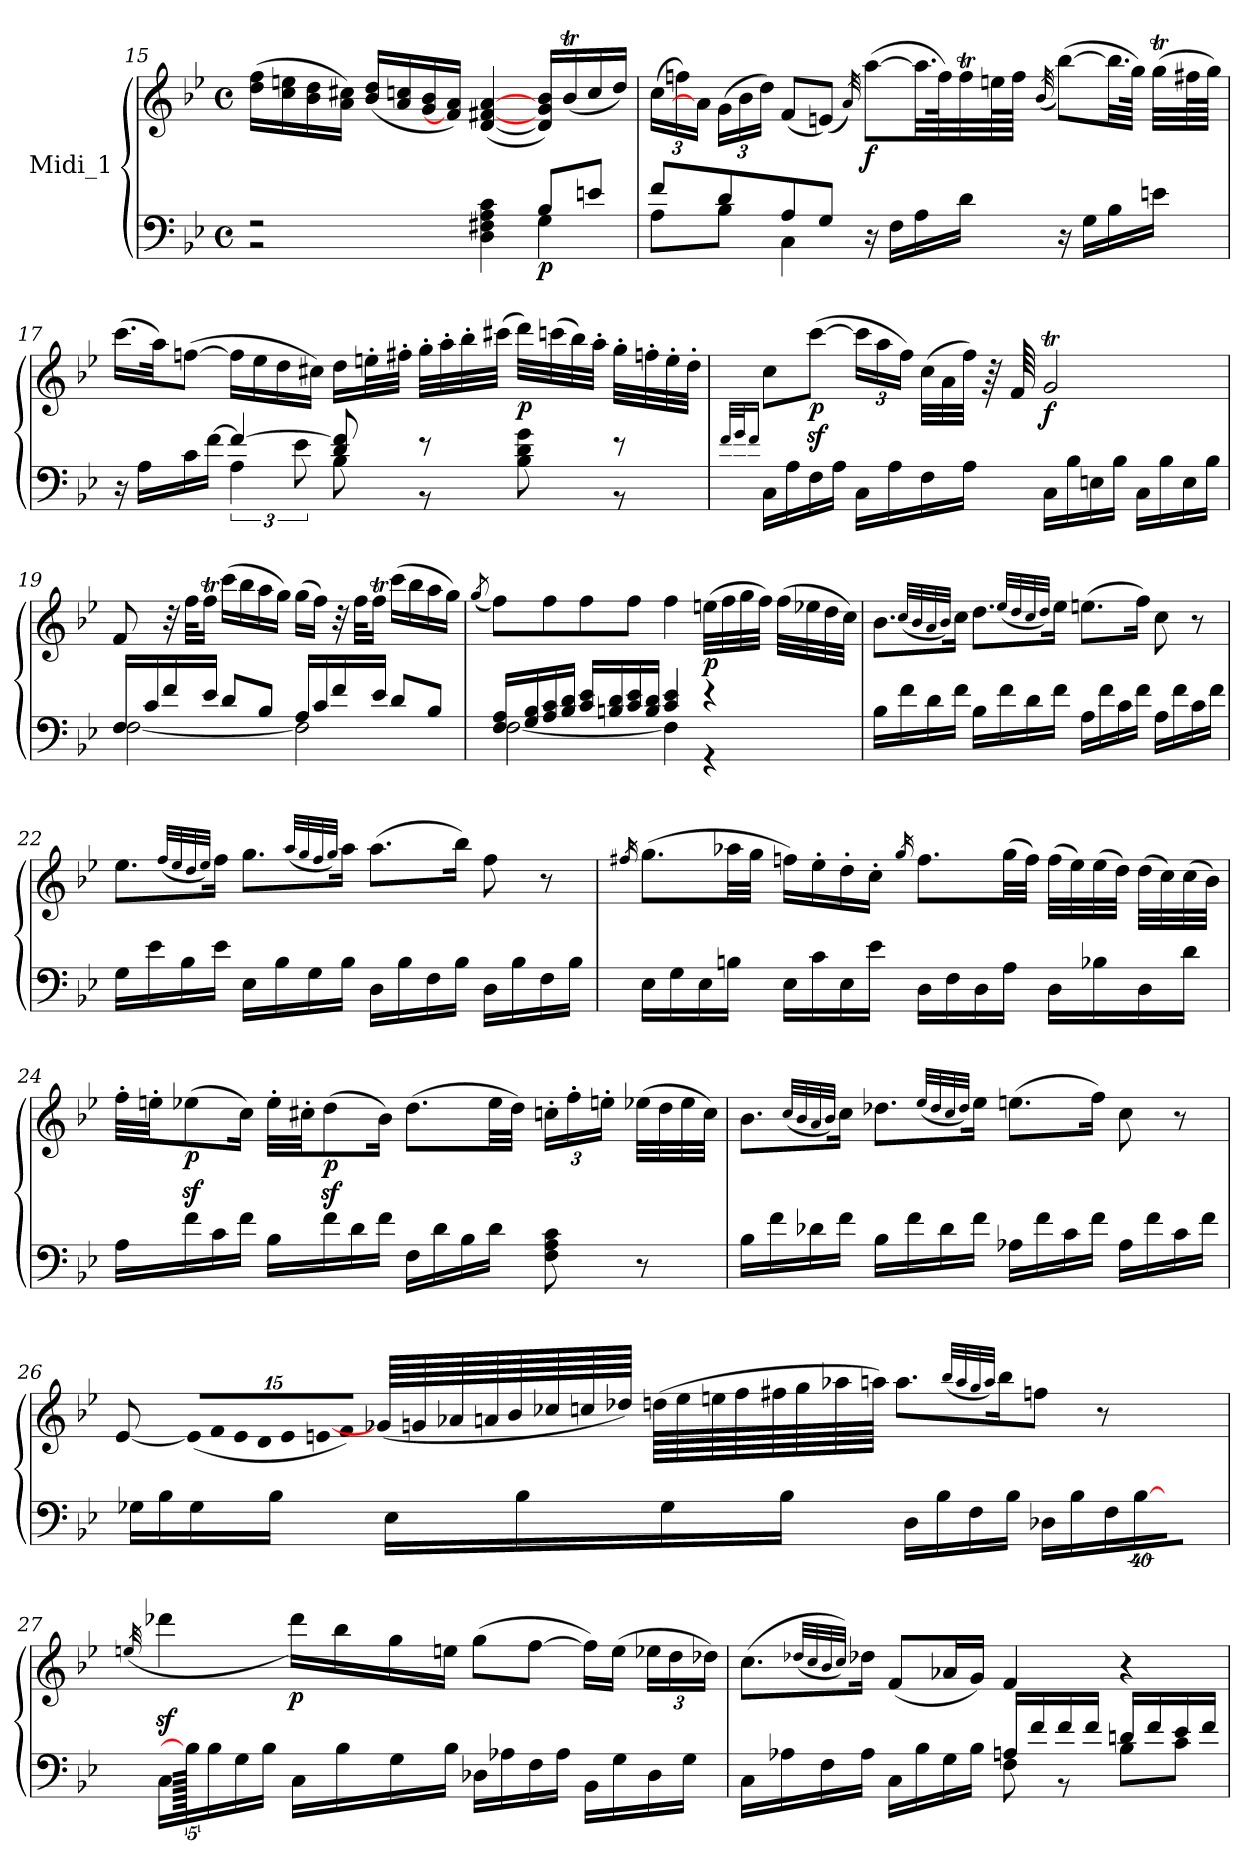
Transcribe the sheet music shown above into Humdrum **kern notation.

**kern	**kern	**dynam
*part1	*part1	*part1
*staff2	*staff1	*staff1/2
*I"Midi_1	*	*
!!LO:LB:g=z
*clefF4	*clefG2	*
*k[b-e-]	*k[b-e-]	*
*B-:	*B-:	*
*M4/4	*M4/4	*
*met(c)	*met(c)	*
=15	=15	=15
*^	*	*
2r	2r	(>16dd\ 16ff\LL	.
.	.	16cc\ 16een\	.
.	.	16b-\ 16dd\	.
.	.	16a\ 16cc#X\JJ)	.
.	.	(<16b-/ 16dd/LL	.
.	.	16a/ 16ccn/	.
.	.	16g/ 16b-/	.
.	.	16f#/] 16a/JJ)	.
4D\ 4F#X\ 4A\ 4c\	4ryy	(>[4d/ [4f#X/ [4a/	.
!	!	!	!LO:DY:b=2
8B-/L	4G\	16d/] 16g/ 16b-/LL)	p
.	.	(<16b-T/	.
8en/J	.	16cc/	.
.	.	16dd/JJ)	.
=16	=16	=16	=16
*	*	*Xbrackettup	*
8f/L	8A\L	(>24cc\LL	.
.	.	24ffni\)	.
.	.	24a\JJ]	.
8d/	8B-\J	(>24g\LL	.
.	.	24b-\	.
.	.	24dd\JJ)	.
8A/	4C\	(<8f/L	.
8G/J	.	(<8en/J)	.
.	.	32qa/)	.
!	!	!	!LO:DY:b
16r	2ryy	(>[8aa\L	f
16F\LL	.	.	.
16A\	.	32.aa\LL]	.
.	.	64ff\K)	.
16d\JJ	.	32ffT\	.
.	.	64een\L	.
.	.	64ff\JJJJ	.
.	.	(<32qb-/	.
16r	.	(>[8bb-\L)	.
16G\LL	.	.	.
16B-\	.	32.bb-\LL]	.
.	.	64gg\JJJk)	.
16en\JJ	.	(>32ggT\LLL	.
.	.	64ff#X\L	.
.	.	64gg\JJJJ)	.
!!LO:PB:g=z
=17	=17	=17	=17
16r	4ryy	(>16.ccc\LL	.
16A\LL	.	.	.
.	.	32aa\JK)	.
16c\	.	(>[8ffni\J	.
[16f\JJ	.	.	.
4f/_	6A\	16ff\LL]	.
.	.	16ee-i\	.
.	.	16dd\	.
.	12e-i\	.	.
.	.	16cc#X\JJ)	.
8d/ 8f/]	8B-\	16dd\LL	.
.	.	32een'\L	.
.	.	32ff#X'\JJJ	.
8r	8r	32gg'\LLL	.
.	.	32aa'\	.
.	.	32bb-'\	.
.	.	(>32ccc#X\JJJ	.
!	!	!	!LO:DY:b
8ryy	8B-\ 8d\ 8g\	32ddd\LLL)	p
.	.	(>32cccn\	.
.	.	32bb-\)	.
.	.	32aa'\JJJ	.
8r	8r	32gg'\LLL	.
.	.	32ffn'\	.
.	.	32ee'\	.
.	.	32dd'\JJJ	.
!!LO:LB:g=z
=18	=18	=18	=18
32qf/LLL	.	.	.
32qg/J	.	.	.
16qf/JJ	.	.	.
16C\LL	2ryy	8cc\L	.
16A\	.	.	.
!	!	!	!LO:DY:b
16F\	.	(>[8cccz<\J	p
16A\JJ	.	.	.
16C\LL	.	24ccc\LL]	.
.	.	24aa\	.
16A\	.	.	.
.	.	24ff\JJ)	.
16F\	.	(>32cc\LLL	.
.	.	32a\	.
16A\JJ	.	32ff\JJJ)	.
.	.	64r	.
.	.	64f/	.
!	!	!	!LO:DY:b
16C\LL	2ryy	2gT/	f
16B-\	.	.	.
16En\	.	.	.
16B-\JJ	.	.	.
16C\LL	.	.	.
16B-\	.	.	.
16E\	.	.	.
16B-\JJ	.	.	.
=19	=19	=19	=19
16F/LL	[2F\	8f/	.
16c/	.	.	.
16f/	.	32r	.
.	.	32ff\KLL	.
16e-i/JJ	.	16ffT\JJ	.
8d/L	.	(>16ccc\LL	.
.	.	16bb-\	.
8B-/J	.	16aa\	.
.	.	16gg\JJ)	.
16A/LL	2F\]	(>16gg\LL	.
16c/	.	16ff\JJ)	.
16f/	.	32r	.
.	.	32ff\KLL	.
16e-/JJ	.	16ffT\JJ	.
8d/L	.	(>16ccc\LL	.
.	.	16bb-\	.
8B-/J	.	16aa\	.
.	.	16gg\JJ)	.
!!LO:LB:g=z
=20	=20	=20	=20
.	.	(<8qgg/	.
16F/ 16A/LL	[2F\	8ff\L)	.
16G/ 16B-/	.	.	.
16A/ 16c/	.	8ff\	.
16B-/ 16d/JJ	.	.	.
16c/ 16e-i/LL	.	8ff\	.
16Bn/ 16d/	.	.	.
16c/ 16e-/	.	8ff\J	.
16B/ 16d/JJ	.	.	.
4c/ 4e-/	4F\]	4ff\	.
!	!	!	!LO:DY:b
4r	4r	(>32een\LLL	p
.	.	32ff\	.
.	.	32gg\	.
.	.	32ff\JJJ)	.
.	.	(>32ff\LLL	.
.	.	32ee-X\	.
.	.	32dd\	.
.	.	32cc\JJJ)	.
*v	*v	*	*
!!LO:LB:g=z
=21	=21	=21
16B-\LL	8.b-\L	.
16f\	.	.
16d\	.	.
.	(>32qcc/LLL	.
.	32qb-/	.
.	32qa/	.
.	32qb-/JJJ)	.
16f\JJ	16cc\Jk	.
16B-\LL	8.dd\L	.
16f\	.	.
16d\	.	.
.	(>32qee-/LLL	.
.	32qdd/	.
.	32qcc/	.
.	32qdd/JJJ)	.
16f\JJ	16ee-\Jk	.
16A\LL	(>8.een\L	.
16f\	.	.
16c\	.	.
16f\JJ	16ff\Jk)	.
16A\LL	8cc\	.
16f\	.	.
16c\	8r	.
16f\JJ	.	.
=22	=22	=22
16G\LL	8.ee-i\L	.
16e-\	.	.
16B-\	.	.
.	(>32qff/LLL	.
.	32qee-/	.
.	32qdd/	.
.	32qee-/JJJ)	.
16e-\JJ	16ff\Jk	.
16E-\LL	8.gg\L	.
16B-\	.	.
16G\	.	.
.	(>32qaa/LLL	.
.	32qgg/	.
.	32qff/	.
.	32qgg/JJJ)	.
16B-\JJ	16aa\Jk	.
16D\LL	(>8.aa\L	.
16B-\	.	.
16F\	.	.
16B-\JJ	16bb-\Jk)	.
16D\LL	8ff\	.
16B-\	.	.
16F\	8r	.
16B-\JJ	.	.
!!LO:LB:g=z
=23	=23	=23
.	16qff#X/	.
16E-\LL	(>8.gg\L	.
16G\	.	.
16E-\	.	.
16Bn\JJ	32aa-X\LL	.
.	32gg\JJJ	.
16E-\LL	16ffn\LL)	.
16c\	16ee-'\	.
16E-\	16dd'\	.
16e-\JJ	16cc'\JJ	.
.	16qgg/	.
16D\LL	8.ff\L	.
16F\	.	.
16D\	.	.
16A\JJ	(>32gg\LL	.
.	32ff\JJJ)	.
16D\LL	(>32ff\LLL	.
.	32ee-\)	.
16B-X\	(>32ee-\	.
.	32dd\JJJ)	.
16D\	(>32dd\LLL	.
.	32cc\)	.
16d\JJ	(>32cc\	.
.	32b-\JJJ)	.
!!LO:LB:g=z
=24	=24	=24
16A\LL	32ff'\LLL	.
.	32een'\JJ	.
!	!	!LO:DY:b
16f\	(>8ee-Xz<\	p
16c\	.	.
16f\JJ	16cc\Jk)	.
16B-\LL	32ee-'\LLL	.
.	32cc#X'\JJ	.
!	!	!LO:DY:b
16f\	(>8ddz<\	p
16d\	.	.
16f\JJ	16b-\Jk)	.
16F\LL	(>8.dd\L	.
16d\	.	.
16B-\	.	.
16d\JJ	32ee-\LL	.
.	32dd\JJJ)	.
8F\ 8A\ 8c\	24ccn'\LL	.
.	24ff'\	.
.	24een'\JJ	.
8r	(>32ee-X\LLL	.
.	32dd\	.
.	32ee-\	.
.	32cc\JJJ)	.
!!LO:PB:g=z
=25	=25	=25
16B-\LL	8.b-\L	.
16f\	.	.
16d-X\	.	.
.	(>32qcc/LLL	.
.	32qb-/	.
.	32qa/	.
.	32qb-/JJJ)	.
16f\JJ	16cc\Jk	.
16B-\LL	8.dd-X\L	.
16f\	.	.
16d-\	.	.
.	(>32qee-/LLL	.
.	32qdd-/	.
.	32qcc/	.
.	32qdd-/JJJ)	.
16f\JJ	16ee-\Jk	.
16A-X\LL	(>8.een\L	.
16f\	.	.
16c\	.	.
16f\JJ	16ff\Jk)	.
16A-\LL	8cc\	.
16f\	.	.
16c\	8r	.
16f\JJ	.	.
!!LO:LB:g=z
=26	=26	=26
640ryy	[8e-/	.
16G-X\LL	.	.
16B-\	.	.
!	!LO:N:vis=64	!
.	(<60e-/LLLL]	.
16G-\	.	.
!	!LO:N:vis=64	!
.	60f/	.
.	1920ryy	.
!	!LO:N:vis=64	!
.	60e-/	.
!	!LO:N:vis=64	!
.	60d/	.
16B-\JJ	.	.
.	960ryy	.
!	!LO:N:vis=64	!
.	60e-/	.
!	!LO:N:vis=64	!
.	60en/	.
.	1920ryy	.
!	!LO:N:vis=64	!
.	60f/JJJJ)	.
.	(<64g-X/LLLL]	.
16E-\LL	.	.
.	64gn/	.
.	64a-X/	.
.	64an/	.
.	64b-/	.
16B-\	.	.
.	64cc-X/	.
.	64ccn/	.
.	64dd-X/JJJJ)	.
.	(>64ddn\LLLL	.
16G-\	.	.
.	64ee-\	.
.	64een\	.
.	64ff\	.
.	64ff#X\	.
16B-\JJ	.	.
.	64gg\	.
.	64aa-X\	.
.	64aan\JJJJ)	.
.	8.aa\L	.
16D\LL	.	.
16B-\	.	.
16F\	.	.
.	(>32qbb-/LLL	.
.	32qaa/	.
.	32qgg/	.
.	32qaa/JJJ)	.
.	16bb-\K	.
16B-\JJ	.	.
.	8ffn\J	.
16D-X\LL	.	.
16B-\	.	.
.	8r	.
16F\	.	.
[640%39B-\JJ	.	.
.	160ryy	.
640ryy	960ryy	.
!	!LO:N:vis=128...	!
.	120..ryy	.
!LO:N:vis=128...	!	!
120..ryy	.	.
!	!LO:N:vis=64	!
.	1920%29ryy	.
!LO:N:vis=64	!	!
1920%29ryy	.	.
.	1920ryy	.
!!LO:LB:g=z
=27	=27	=27
.	(>32qeen/	.
*^	*	*
16C\LL	2ryy	4ddd-Xz<\	.
640B-\JJ]	.	.	.
16B-\	.	.	.
16G\	.	.	.
16B-\JJ	.	.	.
!	!	!	!LO:DY:b
.	.	960ryy	p
.	.	16ddd-\LL)	.
16C\LL	.	.	.
.	.	16qccc/yy	.
.	.	16bb-\	.
16B-\	.	.	.
.	.	16qaa-X/yy	.
.	.	16gg\	.
16G\	.	.	.
.	.	16qff/yy	.
.	.	16ee\JJ	.
16B-\JJ	.	.	.
.	2ryy	.	.
.	.	(>8gg\L	.
16D-X\LL	.	.	.
16A-X\	.	.	.
.	.	[8ff\J	.
16F\	.	.	.
16A-\JJ	.	.	.
.	.	16ff\LL])	.
16BB-\LL	.	.	.
.	.	(>16ee\JJ	.
16G\	.	.	.
.	.	24ee-X\LL	.
16D-\	.	.	.
.	.	24dd\	.
16G\JJ	.	.	.
.	.	24dd-X\JJ)	.
.	640ryy	.	.
.	.	1920ryy	.
!!LO:PB:g=z
=28	=28	=28	=28
16C\LL	2ryy	(>8.cc\L	.
16A-X\	.	.	.
16F\	.	.	.
.	.	(<32qdd-X/LLL	.
.	.	32qcc/	.
.	.	32qb-/	.
.	.	32qcc/JJJ))	.
16A-\JJ	.	16dd-i\Jk	.
16C\LL	.	(<8f/L	.
16B-\	.	.	.
16G\	.	16a-X/L	.
16B-\JJ	.	16g/JJ)	.
16An/LL	8F\	4f/	.
16f/	.	.	.
16f/	8r	.	.
16f/JJ	.	.	.
16dni/LL	8B-\L	4r	.
16f/	.	.	.
16e-i/	8c\J	.	.
16f/JJ	.	.	.
*v	*v	*	*
=	=	=
*-	*-	*-
